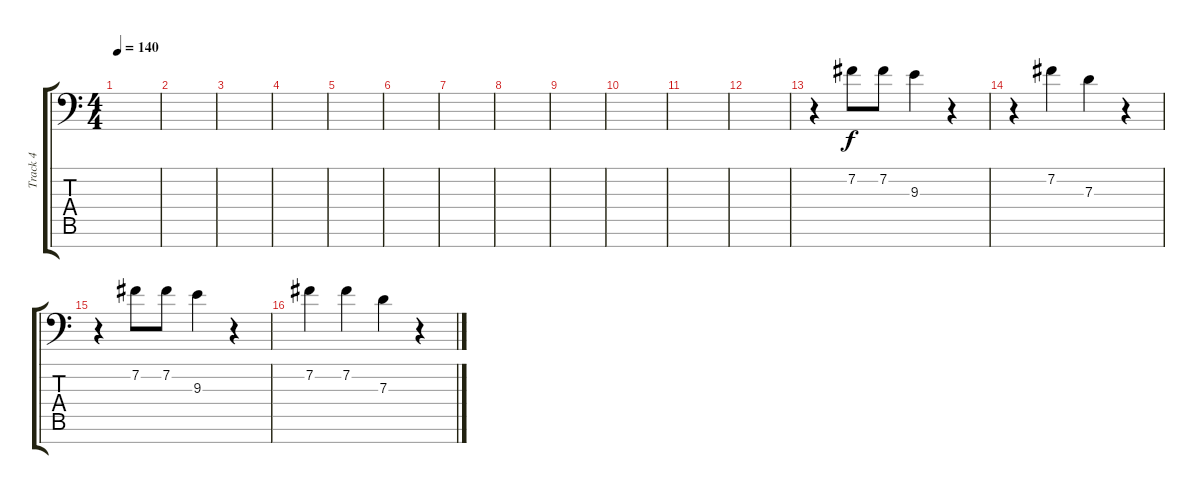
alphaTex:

\track ("Track 4" "Track 4") {instrument choiraahs}
\staff {score tabs}
\tuning (E4 B3 G3 D3 A2 E2 C-1) {hide}
\ts (4 4)
\tempo 140
\clef f4
\ks c
|
|
|
|
|
|
|
|
|
|
|
|
r.4 7.2.8 7.2.8 9.3.4 r.4 |
r.4 7.2.4 7.3.4 r.4 |
r.4 7.2.8 7.2.8 9.3.4 r.4 |
7.2.4 7.2.4 7.3.4 r.4
